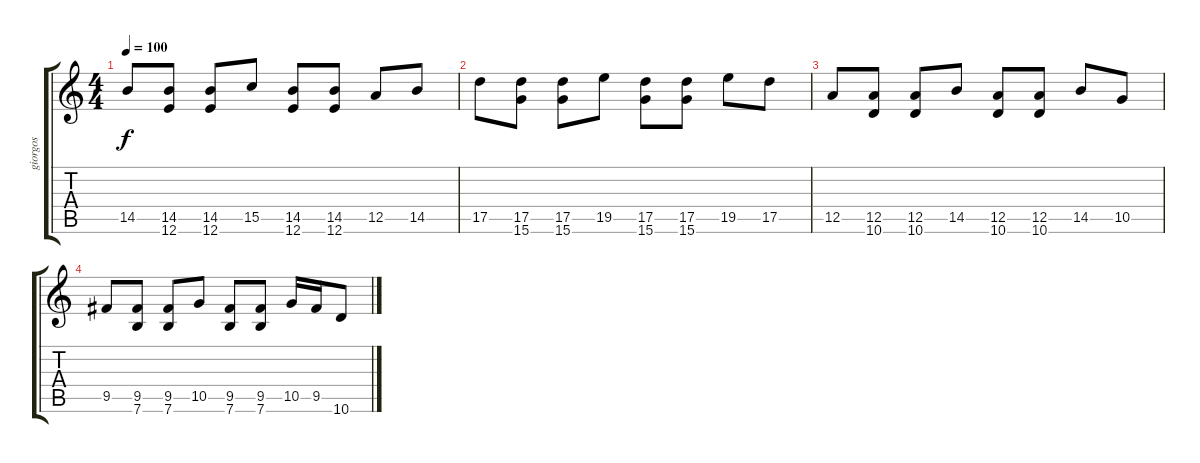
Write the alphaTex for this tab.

\track ("giorgos" "giorgos") {instrument overdrivenguitar}
\staff {score tabs}
\tuning (E4 B3 G3 D3 A2 E2) {hide}
\ts (4 4)
\tempo 100
\clef g2
\ks c
14.5.8{dy f instrument overdrivenguitar} (14.5 12.6).8 (14.5 12.6).8 15.5.8 (14.5 12.6).8 (14.5 12.6).8 12.5.8 14.5.8 |
17.5.8 (17.5 15.6).8 (17.5 15.6).8 19.5.8 (17.5 15.6).8 (17.5 15.6).8 19.5.8 17.5.8 |
12.5.8 (12.5 10.6).8 (12.5 10.6).8 14.5.8 (12.5 10.6).8 (12.5 10.6).8 14.5.8 10.5.8 |
9.5.8 (9.5 7.6).8 (9.5 7.6).8 10.5.8 (9.5 7.6).8 (9.5 7.6).8 10.5.16 9.5.16 10.6.8
